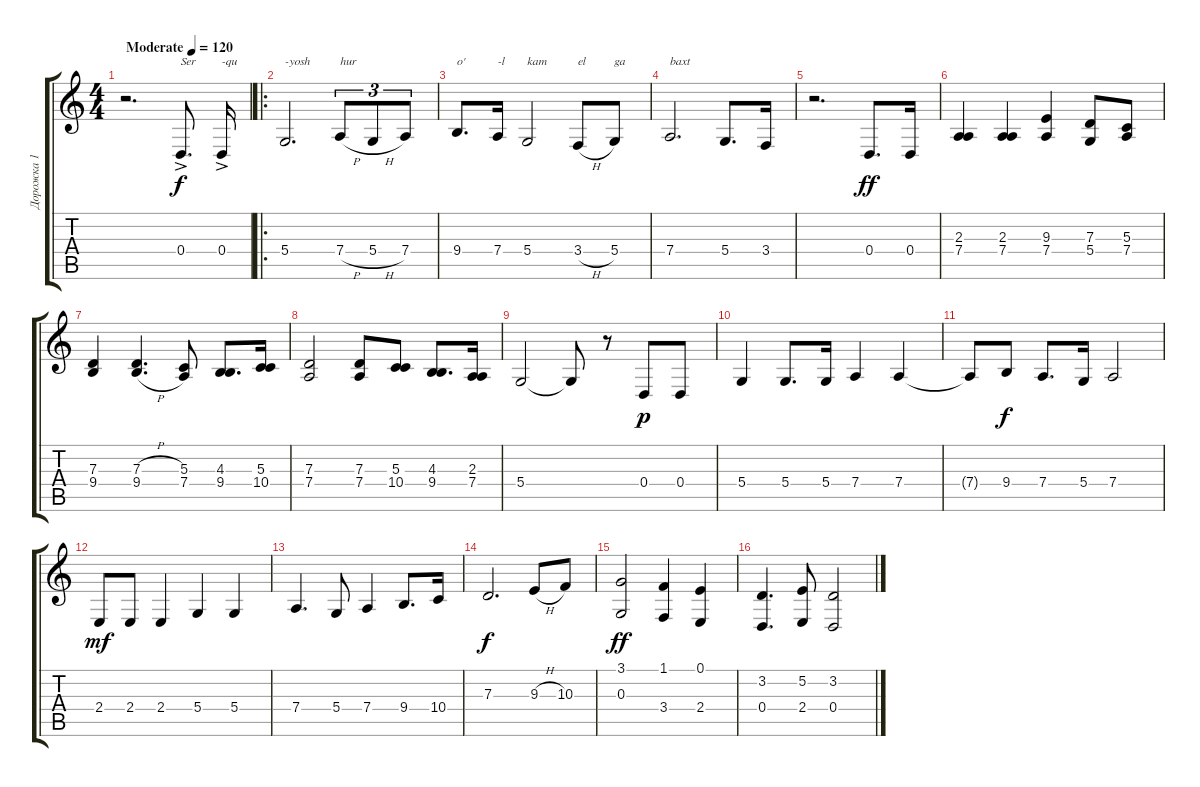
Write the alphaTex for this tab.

\track ("Дорожка 1" "Дорожка 1") {instrument acousticgrandpiano}
\staff {score tabs}
\tuning (E4 B3 G3 D3 A2 E2) {hide}
\ts (4 4)
\tempo (120 "Moderate")
\clef g2
\ks c
r.2{d dy f instrument acousticgrandpiano} 0.4{ac}.8{d txt "Ser" beam split} 0.4{ac}.16{txt "-qu"} |
\ro
5.4.2{d txt "-yosh"} 7.4{h}.8{tu (3 2) txt "hur"} 5.4{h}.8{tu (3 2)} 7.4.8{tu (3 2)} |
9.4.8{d txt "o'"} 7.4.16{txt "-l"} 5.4.2{txt "kam"} 3.4{h}.8{txt "el"} 5.4.8{txt "ga"} |
7.4.2{d txt "baxt"} 5.4.8{d} 3.4.16 |
r.2{d} 0.4.8{d dy ff} 0.4.16 |
(2.3 7.4).4 (2.3 7.4).4 (9.3 7.4).4 (7.3 5.4).8 (5.3 7.4).8 |
(7.3 9.4).4 (7.3{h} 9.4{h}).4{d} (5.3 7.4).8 (4.3 9.4).8{d} (5.3 10.4).16 |
(7.3 7.4).2 (7.3 7.4).8 (5.3 10.4).8 (4.3 9.4).8{d} (2.3 7.4).16 |
5.4.2 5.4{t}.8 r.8 0.4.8{dy p} 0.4.8 |
5.4.4 5.4.8{d} 5.4.16 7.4.4 7.4.4 |
7.4{t}.8 9.4.8{dy f} 7.4.8{d} 5.4.16 7.4.2 |
2.4.8{dy mf} 2.4.8 2.4.4 5.4.4 5.4.4 |
7.4.4{d} 5.4.8 7.4.4 9.4.8{d} 10.4.16 |
7.3.2{d dy f} 9.3{h}.8 10.3.8 |
(3.1 0.3).2{dy ff} (1.1 3.4).4 (0.1 2.4).4 |
(3.2 0.4).4{d} (5.2 2.4).8 (3.2 0.4).2
